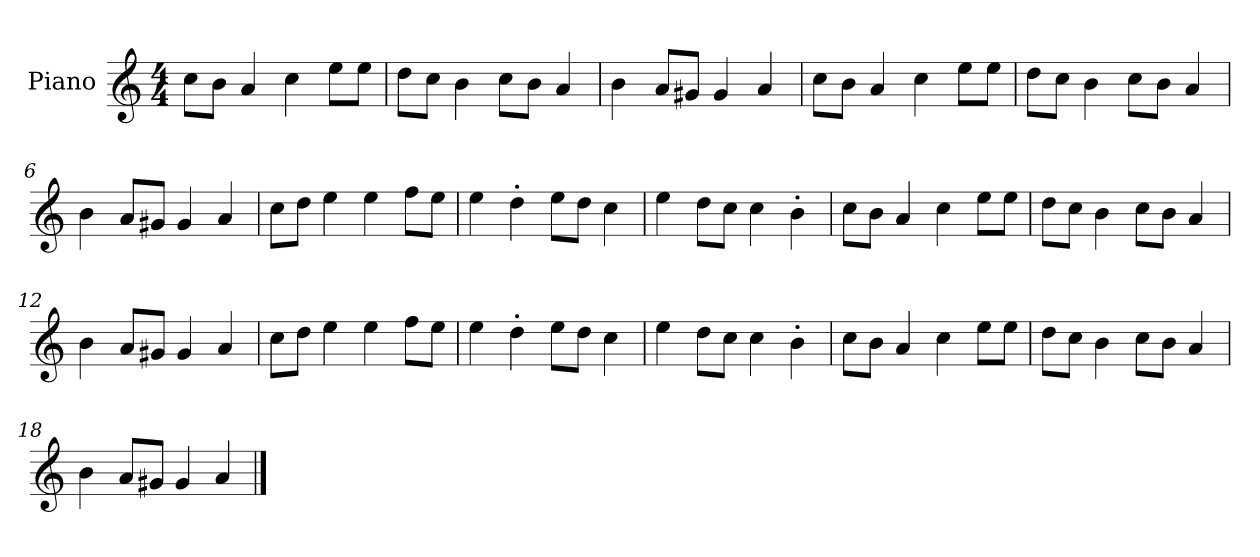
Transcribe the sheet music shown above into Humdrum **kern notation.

**kern
*part1
*staff1
*I"Piano
*I'P-no
*clefG2
*k[]
*M4/4
*MM90
=1
8cc\L
8b\J
4a/
4cc\
8ee\L
8ee\J
=2
8dd\L
8cc\J
4b\
8cc\L
8b\J
4a/
=3
4b\
8a/L
8g#X/J
4g#/
4a/
=4
8cc\L
8b\J
4a/
4cc\
8ee\L
8ee\J
=5
8dd\L
8cc\J
4b\
8cc\L
8b\J
4a/
=6
4b\
8a/L
8g#X/J
4g#/
4a/
!!LO:LB:g=z
=7
8cc\L
8dd\J
4ee\
4ee\
8ff\L
8ee\J
=8
4ee\
4dd'\
8ee\L
8dd\J
4cc\
=9
4ee\
8dd\L
8cc\J
4cc\
4b'\
=10
8cc\L
8b\J
4a/
4cc\
8ee\L
8ee\J
=11
8dd\L
8cc\J
4b\
8cc\L
8b\J
4a/
=12
4b\
8a/L
8g#X/J
4g#/
4a/
=13
8cc\L
8dd\J
4ee\
4ee\
8ff\L
8ee\J
!!LO:LB:g=z
=14
4ee\
4dd'\
8ee\L
8dd\J
4cc\
=15
4ee\
8dd\L
8cc\J
4cc\
4b'\
=16
8cc\L
8b\J
4a/
4cc\
8ee\L
8ee\J
=17
8dd\L
8cc\J
4b\
8cc\L
8b\J
4a/
=18
4b\
8a/L
8g#X/J
4g#/
4a/
==
*-
